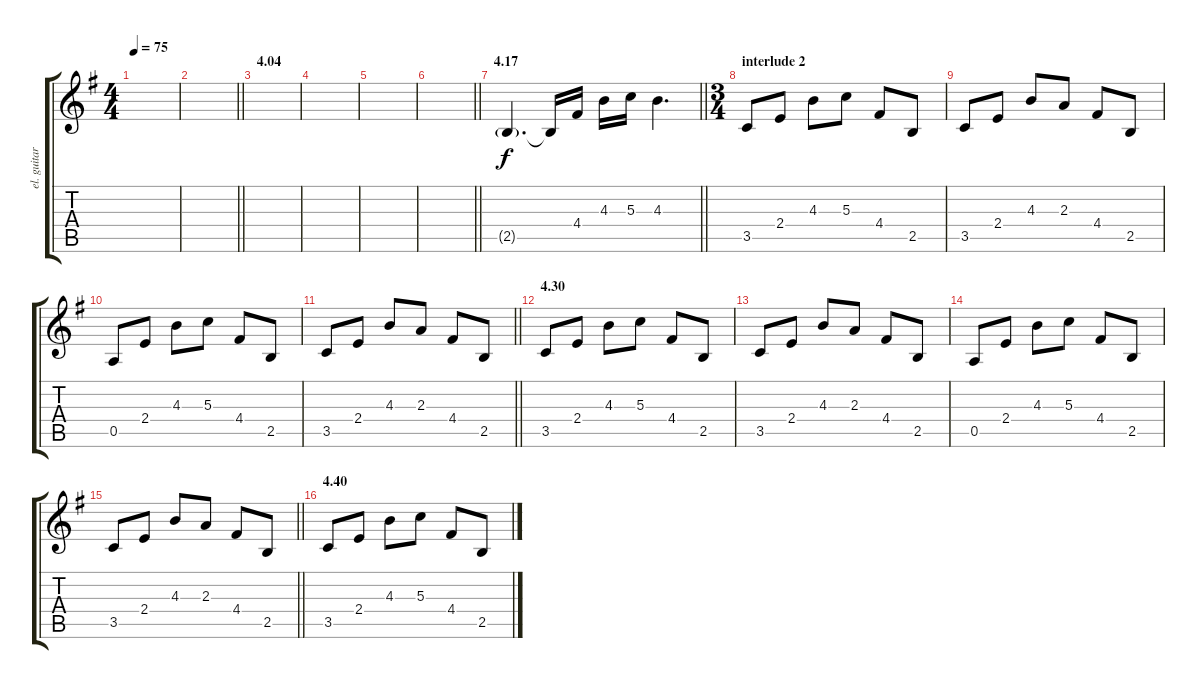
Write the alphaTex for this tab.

\track ("el. guitar 2" "el. guitar") {instrument overdrivenguitar}
\staff {score tabs}
\tuning (E4 B3 G3 D3 A2 E2) {hide}
\ts (4 4)
\tempo 75
\clef g2
\ks g
|
\barLineRight lightlight
|
\section ("" "4.04")
|
|
|
\barLineRight lightlight
|
\section ("" "4.17")
\barLineRight lightlight
2.5{g}.4{d} 2.5{t}.16{dy f} 4.4.16 4.3.16 5.3.16 4.3.4{d} |
\ts (3 4)
\section ("" "interlude 2")
3.5.8 2.4.8 4.3.8 5.3.8 4.4.8 2.5.8 |
3.5.8 2.4.8 4.3.8 2.3.8 4.4.8 2.5.8 |
0.5.8 2.4.8 4.3.8 5.3.8 4.4.8 2.5.8 |
\barLineRight lightlight
3.5.8 2.4.8 4.3.8 2.3.8 4.4.8 2.5.8 |
\section ("" "4.30")
3.5.8 2.4.8 4.3.8 5.3.8 4.4.8 2.5.8 |
3.5.8 2.4.8 4.3.8 2.3.8 4.4.8 2.5.8 |
0.5.8 2.4.8 4.3.8 5.3.8 4.4.8 2.5.8 |
\barLineRight lightlight
3.5.8 2.4.8 4.3.8 2.3.8 4.4.8 2.5.8 |
\section ("" "4.40")
3.5.8 2.4.8 4.3.8 5.3.8 4.4.8 2.5.8
